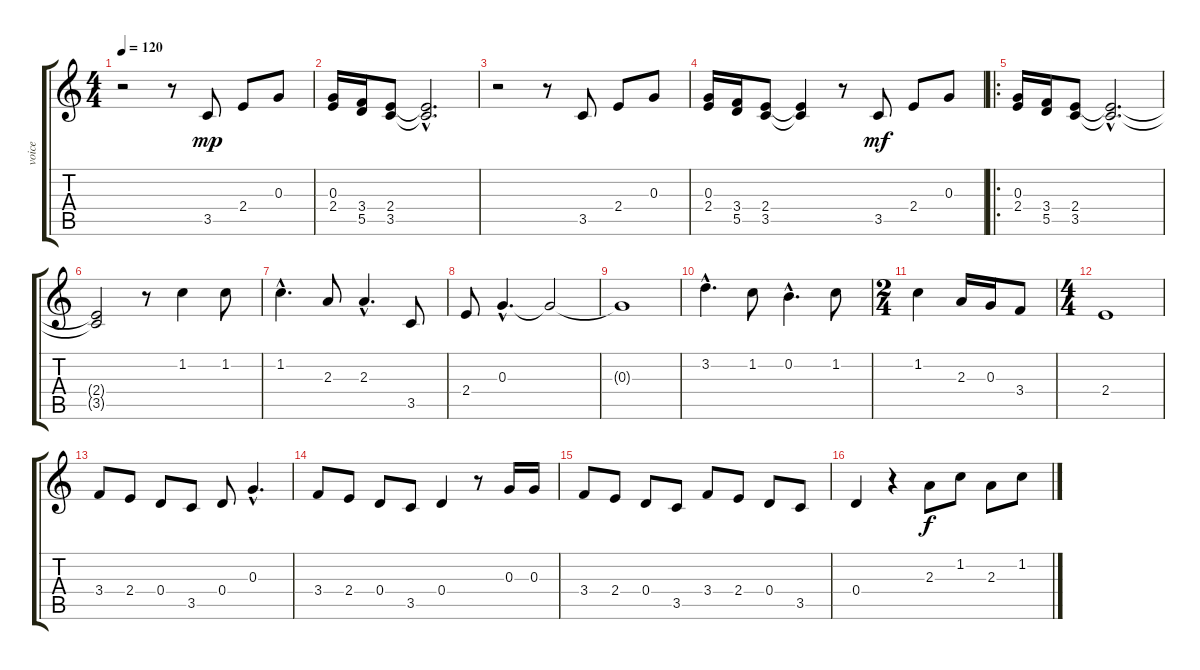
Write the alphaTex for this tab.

\track ("voice" "voice") {instrument acousticguitarnylon}
\staff {score tabs}
\tuning (E4 B3 G3 D3 A2 E2) {hide}
\ts (4 4)
\tempo 120
\clef g2
\ks c
r.2{dy mp instrument acousticguitarnylon} r.8 3.5.8 2.4.8 0.3.8 |
(0.3 2.4).16 (3.4 5.5).16 (2.4 3.5).8 (2.4{hac t} 3.5{hac t}).2{d} |
r.2 r.8 3.5.8 2.4.8 0.3.8 |
(0.3 2.4).16 (3.4 5.5).16 (2.4 3.5).8 (2.4{t} 3.5{t}).4 r.8 3.5.8{dy mf} 2.4.8 0.3.8 |
\ro
(0.3 2.4).16 (3.4 5.5).16 (2.4 3.5).8 (2.4{hac t} 3.5{hac t}).2{d} |
(2.4{t} 3.5{t}).2 r.8 1.2.4 1.2.8 |
1.2{hac}.4{d} 2.3.8 2.3{hac}.4{d} 3.5.8 |
2.4.8 0.3{hac}.4{d} 0.3{t}.2 |
0.3{t}.1 |
3.2{hac}.4{d} 1.2.8 0.2{hac}.4{d} 1.2.8 |
\ts (2 4)
1.2.4 2.3.16 0.3.16 3.4.8 |
\ts (4 4)
2.4.1 |
3.4.8 2.4.8 0.4.8 3.5.8 0.4.8 0.3{hac}.4{d} |
3.4.8 2.4.8 0.4.8 3.5.8 0.4.4 r.8 0.3.16 0.3.16 |
3.4.8 2.4.8 0.4.8 3.5.8 3.4.8 2.4.8 0.4.8 3.5.8 |
0.4.4 r.4 2.3.8{dy f} 1.2.8 2.3.8 1.2.8
